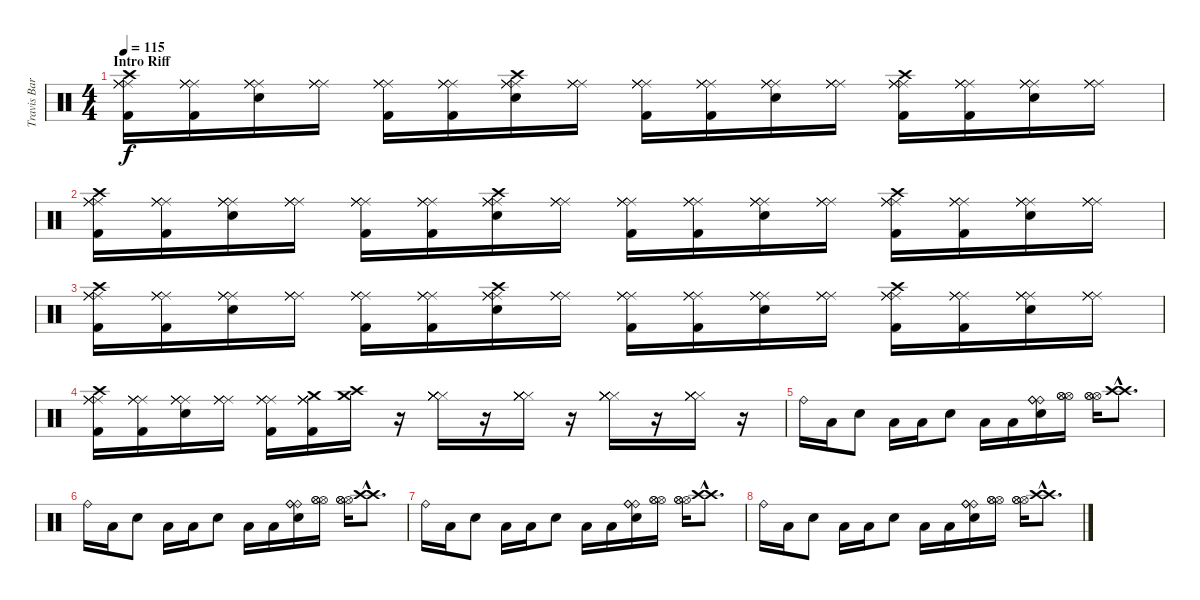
\track ("Travis Barker (Drums)" "Travis Bar") {instrument percussion}
\staff {score}
\articulation defaults
\ts (4 4)
\section ("" "Intro Riff")
\tempo 115
\clef neutral
\ks c
("Ride (middle)" "Crash high (hit)" "Kick (hit) 2" "Ride (middle)" "Ride (middle)" "Ride (middle)").16{dy f} ("Ride (middle)" "Kick (hit) 2" "Ride (middle)" "Ride (middle)" "Ride (middle)").16 ("Ride (middle)" "Snare (hit) 2" "Ride (middle)" "Ride (middle)" "Ride (middle)").16 ("Ride (middle)" "Ride (middle)" "Ride (middle)" "Ride (middle)").16 ("Ride (middle)" "Kick (hit) 2" "Ride (middle)" "Ride (middle)" "Ride (middle)").16 ("Ride (middle)" "Kick (hit) 2" "Ride (middle)" "Ride (middle)" "Ride (middle)").16 ("Ride (middle)" "Crash high (hit)" "Snare (hit) 2" "Ride (middle)" "Ride (middle)" "Ride (middle)").16 ("Ride (middle)" "Ride (middle)" "Ride (middle)" "Ride (middle)").16 ("Ride (middle)" "Kick (hit) 2" "Ride (middle)" "Ride (middle)" "Ride (middle)").16 ("Ride (middle)" "Kick (hit) 2" "Ride (middle)" "Ride (middle)" "Ride (middle)").16 ("Ride (middle)" "Snare (hit) 2" "Ride (middle)" "Ride (middle)" "Ride (middle)").16 ("Ride (middle)" "Ride (middle)" "Ride (middle)" "Ride (middle)").16 ("Ride (middle)" "Crash high (hit)" "Kick (hit) 2" "Ride (middle)" "Ride (middle)" "Ride (middle)").16 ("Ride (middle)" "Kick (hit) 2" "Ride (middle)" "Ride (middle)" "Ride (middle)").16 ("Ride (middle)" "Snare (hit) 2" "Ride (middle)" "Ride (middle)" "Ride (middle)").16 ("Ride (middle)" "Ride (middle)" "Ride (middle)" "Ride (middle)").16 |
("Ride (middle)" "Crash high (hit)" "Kick (hit) 2" "Ride (middle)" "Ride (middle)" "Ride (middle)").16 ("Ride (middle)" "Kick (hit) 2" "Ride (middle)" "Ride (middle)" "Ride (middle)").16 ("Ride (middle)" "Snare (hit) 2" "Ride (middle)" "Ride (middle)" "Ride (middle)").16 ("Ride (middle)" "Ride (middle)" "Ride (middle)" "Ride (middle)").16 ("Ride (middle)" "Kick (hit) 2" "Ride (middle)" "Ride (middle)" "Ride (middle)").16 ("Ride (middle)" "Kick (hit) 2" "Ride (middle)" "Ride (middle)" "Ride (middle)").16 ("Ride (middle)" "Crash high (hit)" "Snare (hit) 2" "Ride (middle)" "Ride (middle)" "Ride (middle)").16 ("Ride (middle)" "Ride (middle)" "Ride (middle)" "Ride (middle)").16 ("Ride (middle)" "Kick (hit) 2" "Ride (middle)" "Ride (middle)" "Ride (middle)").16 ("Ride (middle)" "Kick (hit) 2" "Ride (middle)" "Ride (middle)" "Ride (middle)").16 ("Ride (middle)" "Snare (hit) 2" "Ride (middle)" "Ride (middle)" "Ride (middle)").16 ("Ride (middle)" "Ride (middle)" "Ride (middle)" "Ride (middle)").16 ("Ride (middle)" "Crash high (hit)" "Kick (hit) 2" "Ride (middle)" "Ride (middle)" "Ride (middle)").16 ("Ride (middle)" "Kick (hit) 2" "Ride (middle)" "Ride (middle)" "Ride (middle)").16 ("Ride (middle)" "Snare (hit) 2" "Ride (middle)" "Ride (middle)" "Ride (middle)").16 ("Ride (middle)" "Ride (middle)" "Ride (middle)" "Ride (middle)").16 |
("Ride (middle)" "Crash high (hit)" "Kick (hit) 2" "Ride (middle)" "Ride (middle)" "Ride (middle)").16 ("Ride (middle)" "Kick (hit) 2" "Ride (middle)" "Ride (middle)" "Ride (middle)").16 ("Ride (middle)" "Snare (hit) 2" "Ride (middle)" "Ride (middle)" "Ride (middle)").16 ("Ride (middle)" "Ride (middle)" "Ride (middle)" "Ride (middle)").16 ("Ride (middle)" "Kick (hit) 2" "Ride (middle)" "Ride (middle)" "Ride (middle)").16 ("Ride (middle)" "Kick (hit) 2" "Ride (middle)" "Ride (middle)" "Ride (middle)").16 ("Ride (middle)" "Crash high (hit)" "Snare (hit) 2" "Ride (middle)" "Ride (middle)" "Ride (middle)").16 ("Ride (middle)" "Ride (middle)" "Ride (middle)" "Ride (middle)").16 ("Ride (middle)" "Kick (hit) 2" "Ride (middle)" "Ride (middle)" "Ride (middle)").16 ("Ride (middle)" "Kick (hit) 2" "Ride (middle)" "Ride (middle)" "Ride (middle)").16 ("Ride (middle)" "Snare (hit) 2" "Ride (middle)" "Ride (middle)" "Ride (middle)").16 ("Ride (middle)" "Ride (middle)" "Ride (middle)" "Ride (middle)").16 ("Ride (middle)" "Crash high (hit)" "Kick (hit) 2" "Ride (middle)" "Ride (middle)" "Ride (middle)").16 ("Ride (middle)" "Kick (hit) 2" "Ride (middle)" "Ride (middle)" "Ride (middle)").16 ("Ride (middle)" "Snare (hit) 2" "Ride (middle)" "Ride (middle)" "Ride (middle)").16 ("Ride (middle)" "Ride (middle)" "Ride (middle)" "Ride (middle)").16 |
("Ride (middle)" "Crash high (hit)" "Kick (hit) 2" "Ride (middle)" "Ride (middle)" "Ride (middle)").16 ("Ride (middle)" "Kick (hit) 2" "Ride (middle)" "Ride (middle)" "Ride (middle)").16 ("Ride (middle)" "Snare (hit) 2" "Ride (middle)" "Ride (middle)" "Ride (middle)").16 ("Ride (middle)" "Ride (middle)" "Ride (middle)" "Ride (middle)").16 ("Ride (middle)" "Kick (hit) 2" "Ride (middle)" "Ride (middle)" "Ride (middle)").16 ("Ride (middle)" "Crash medium (hit)" "Kick (hit) 2" "Ride (middle)" "Ride (middle)" "Ride (middle)").16 ("Crash medium (hit)" "Crash high (hit)").16 r.16 ("Hi-Hat (closed)" "Hi-Hat (closed)" "Hi-Hat (closed)" "Hi-Hat (closed)" "Hi-Hat (closed)" "Hi-Hat (closed)").16 r.16 ("Hi-Hat (closed)" "Hi-Hat (closed)" "Hi-Hat (closed)" "Hi-Hat (closed)" "Hi-Hat (closed)" "Hi-Hat (closed)").16 r.16 ("Hi-Hat (closed)" "Hi-Hat (closed)" "Hi-Hat (closed)" "Hi-Hat (closed)" "Hi-Hat (closed)" "Hi-Hat (closed)").16 r.16 ("Hi-Hat (closed)" "Hi-Hat (closed)" "Hi-Hat (closed)" "Hi-Hat (closed)" "Hi-Hat (closed)" "Hi-Hat (closed)").16 r.16 |
"Ride (bell)".16 "Low Floor Tom (hit)".16 "Snare (hit) 2".8 "Low Floor Tom (hit)".16 "Low Floor Tom (hit)".16 "Snare (hit) 2".8 "Low Floor Tom (hit)".16 "Low Floor Tom (hit)".16 ("Snare (hit) 2" "Ride (bell)" "Ride (bell)" "Ride (bell)").16 ("Hi-Hat (open)" "Hi-Hat (open)" "Hi-Hat (open)").16 ("Hi-Hat (open)" "Hi-Hat (open)" "Hi-Hat (open)").16 ("Crash high (hit)"{hac} "Crash high (hit)"{hac}).8{d} |
"Ride (bell)".16 "Low Floor Tom (hit)".16 "Snare (hit) 2".8 "Low Floor Tom (hit)".16 "Low Floor Tom (hit)".16 "Snare (hit) 2".8 "Low Floor Tom (hit)".16 "Low Floor Tom (hit)".16 ("Snare (hit) 2" "Ride (bell)" "Ride (bell)" "Ride (bell)").16 ("Hi-Hat (open)" "Hi-Hat (open)" "Hi-Hat (open)").16 ("Hi-Hat (open)" "Hi-Hat (open)" "Hi-Hat (open)").16 ("Crash high (hit)"{hac} "Crash high (hit)"{hac}).8{d} |
"Ride (bell)".16 "Low Floor Tom (hit)".16 "Snare (hit) 2".8 "Low Floor Tom (hit)".16 "Low Floor Tom (hit)".16 "Snare (hit) 2".8 "Low Floor Tom (hit)".16 "Low Floor Tom (hit)".16 ("Snare (hit) 2" "Ride (bell)" "Ride (bell)" "Ride (bell)").16 ("Hi-Hat (open)" "Hi-Hat (open)" "Hi-Hat (open)").16 ("Hi-Hat (open)" "Hi-Hat (open)" "Hi-Hat (open)").16 ("Crash high (hit)"{hac} "Crash high (hit)"{hac}).8{d} |
"Ride (bell)".16 "Low Floor Tom (hit)".16 "Snare (hit) 2".8 "Low Floor Tom (hit)".16 "Low Floor Tom (hit)".16 "Snare (hit) 2".8 "Low Floor Tom (hit)".16 "Low Floor Tom (hit)".16 ("Snare (hit) 2" "Ride (bell)" "Ride (bell)" "Ride (bell)").16 ("Hi-Hat (open)" "Hi-Hat (open)" "Hi-Hat (open)").16 ("Hi-Hat (open)" "Hi-Hat (open)" "Hi-Hat (open)").16 ("Crash high (hit)"{hac} "Crash high (hit)"{hac}).8{d}
